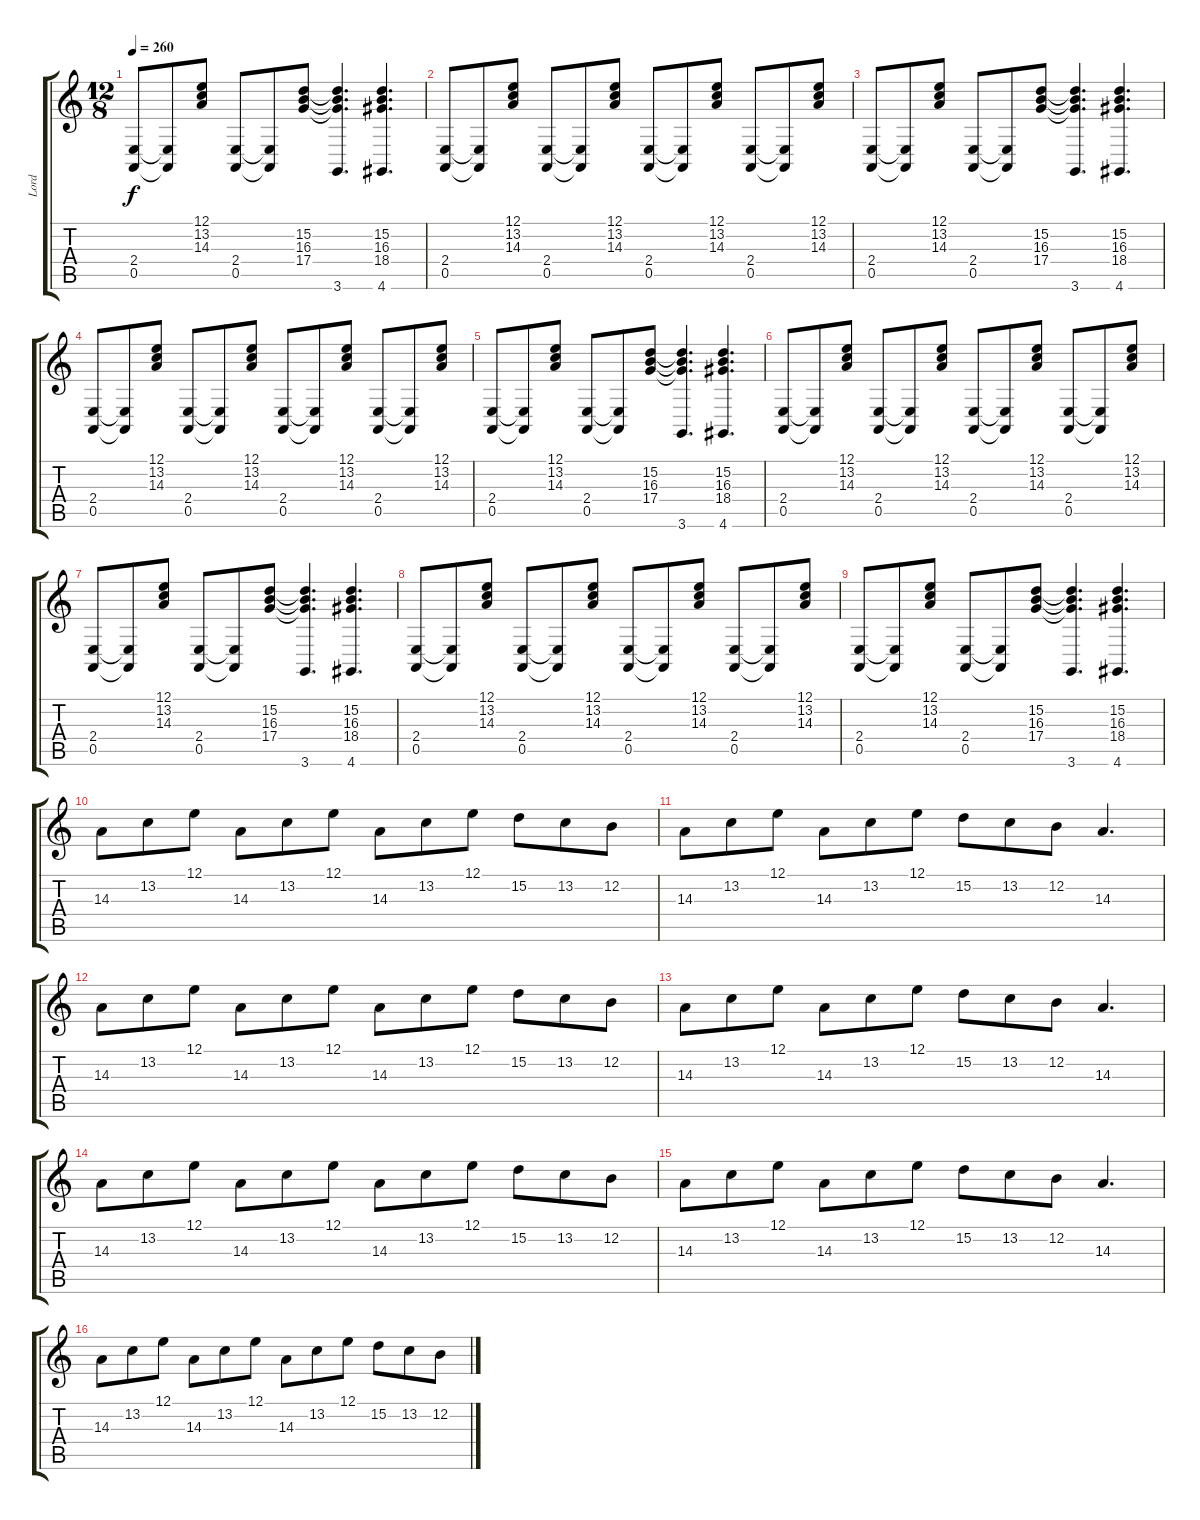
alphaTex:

\track ("Lord" "Lord") {instrument marimba}
\staff {score tabs}
\tuning (E4 B3 G3 D3 A2 E2) {hide}
\ts (12 8)
\tempo 260
\clef g2
\ks c
(2.4 0.5).8{dy f} (2.4{t} 0.5{t}).8 (12.1 13.2 14.3).8 (2.4 0.5).8 (2.4{t} 0.5{t}).8 (15.2 16.3 17.4).8 (15.2{t} 16.3{t} 17.4{t} 3.6).4{d} (15.2 16.3 18.4 4.6).4{d} |
(2.4 0.5).8 (2.4{t} 0.5{t}).8 (12.1 13.2 14.3).8 (2.4 0.5).8 (2.4{t} 0.5{t}).8 (12.1 13.2 14.3).8 (2.4 0.5).8 (2.4{t} 0.5{t}).8 (12.1 13.2 14.3).8 (2.4 0.5).8 (2.4{t} 0.5{t}).8 (12.1 13.2 14.3).8 |
(2.4 0.5).8 (2.4{t} 0.5{t}).8 (12.1 13.2 14.3).8 (2.4 0.5).8 (2.4{t} 0.5{t}).8 (15.2 16.3 17.4).8 (15.2{t} 16.3{t} 17.4{t} 3.6).4{d} (15.2 16.3 18.4 4.6).4{d} |
(2.4 0.5).8 (2.4{t} 0.5{t}).8 (12.1 13.2 14.3).8 (2.4 0.5).8 (2.4{t} 0.5{t}).8 (12.1 13.2 14.3).8 (2.4 0.5).8 (2.4{t} 0.5{t}).8 (12.1 13.2 14.3).8 (2.4 0.5).8 (2.4{t} 0.5{t}).8 (12.1 13.2 14.3).8 |
(2.4 0.5).8 (2.4{t} 0.5{t}).8 (12.1 13.2 14.3).8 (2.4 0.5).8 (2.4{t} 0.5{t}).8 (15.2 16.3 17.4).8 (15.2{t} 16.3{t} 17.4{t} 3.6).4{d} (15.2 16.3 18.4 4.6).4{d} |
(2.4 0.5).8 (2.4{t} 0.5{t}).8 (12.1 13.2 14.3).8 (2.4 0.5).8 (2.4{t} 0.5{t}).8 (12.1 13.2 14.3).8 (2.4 0.5).8 (2.4{t} 0.5{t}).8 (12.1 13.2 14.3).8 (2.4 0.5).8 (2.4{t} 0.5{t}).8 (12.1 13.2 14.3).8 |
(2.4 0.5).8 (2.4{t} 0.5{t}).8 (12.1 13.2 14.3).8 (2.4 0.5).8 (2.4{t} 0.5{t}).8 (15.2 16.3 17.4).8 (15.2{t} 16.3{t} 17.4{t} 3.6).4{d} (15.2 16.3 18.4 4.6).4{d} |
(2.4 0.5).8 (2.4{t} 0.5{t}).8 (12.1 13.2 14.3).8 (2.4 0.5).8 (2.4{t} 0.5{t}).8 (12.1 13.2 14.3).8 (2.4 0.5).8 (2.4{t} 0.5{t}).8 (12.1 13.2 14.3).8 (2.4 0.5).8 (2.4{t} 0.5{t}).8 (12.1 13.2 14.3).8 |
(2.4 0.5).8 (2.4{t} 0.5{t}).8 (12.1 13.2 14.3).8 (2.4 0.5).8 (2.4{t} 0.5{t}).8 (15.2 16.3 17.4).8 (15.2{t} 16.3{t} 17.4{t} 3.6).4{d} (15.2 16.3 18.4 4.6).4{d} |
14.3.8 13.2.8 12.1.8 14.3.8 13.2.8 12.1.8 14.3.8 13.2.8 12.1.8 15.2.8 13.2.8 12.2.8 |
14.3.8 13.2.8 12.1.8 14.3.8 13.2.8 12.1.8 15.2.8 13.2.8 12.2.8 14.3.4{d} |
14.3.8 13.2.8 12.1.8 14.3.8 13.2.8 12.1.8 14.3.8 13.2.8 12.1.8 15.2.8 13.2.8 12.2.8 |
14.3.8 13.2.8 12.1.8 14.3.8 13.2.8 12.1.8 15.2.8 13.2.8 12.2.8 14.3.4{d} |
14.3.8 13.2.8 12.1.8 14.3.8 13.2.8 12.1.8 14.3.8 13.2.8 12.1.8 15.2.8 13.2.8 12.2.8 |
14.3.8 13.2.8 12.1.8 14.3.8 13.2.8 12.1.8 15.2.8 13.2.8 12.2.8 14.3.4{d} |
14.3.8 13.2.8 12.1.8 14.3.8 13.2.8 12.1.8 14.3.8 13.2.8 12.1.8 15.2.8 13.2.8 12.2.8
